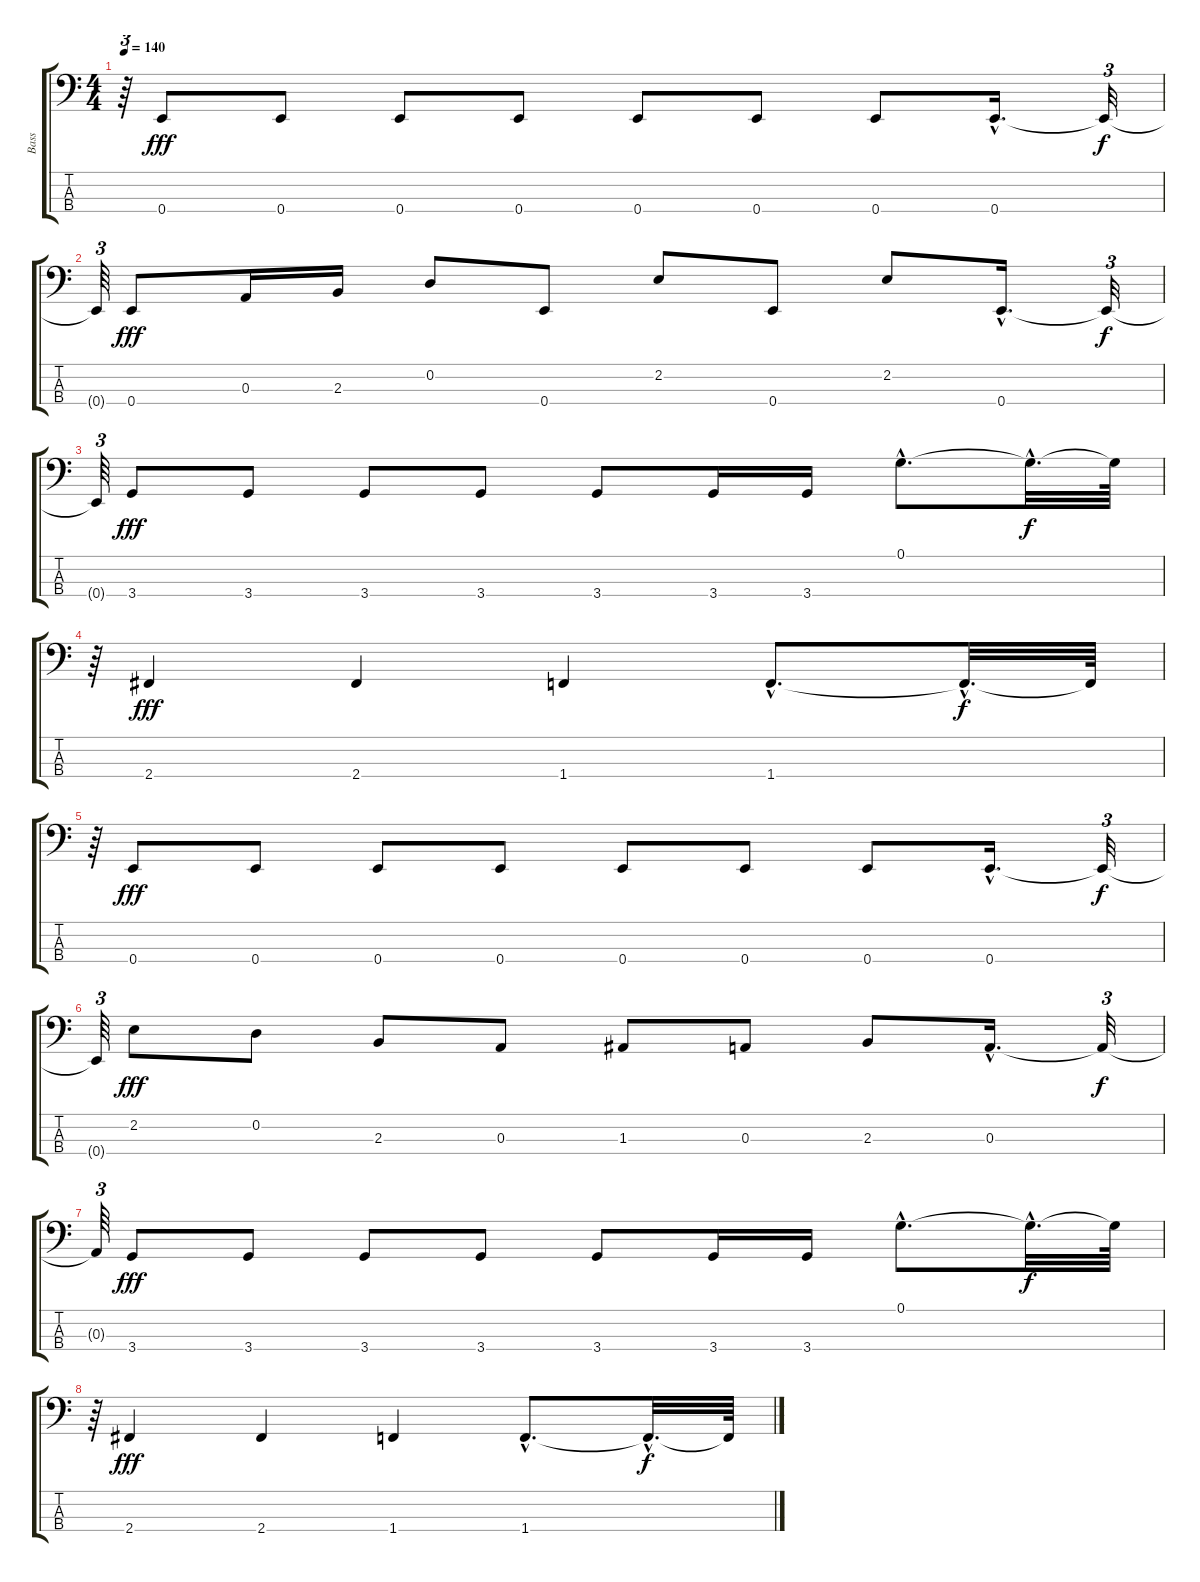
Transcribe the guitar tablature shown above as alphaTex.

\track ("Bass" "Bass") {instrument electricbassfinger}
\staff {score tabs}
\tuning (G2 D2 A1 E1) {hide}
\ts (4 4)
\tempo 140
\clef f4
\ks c
r.64{tu (3 2) dy f} 0.4.8{dy fff} 0.4.8 0.4.8 0.4.8 0.4.8 0.4.8 0.4.8 0.4{hac}.16{d} 0.4{t}.32{tu (3 2) dy f} |
0.4{t}.64{tu (3 2)} 0.4.8{dy fff} 0.3.16 2.3.16 0.2.8 0.4.8 2.2.8 0.4.8 2.2.8 0.4{hac}.16{d} 0.4{t}.32{tu (3 2) dy f} |
0.4{t}.64{tu (3 2)} 3.4.8{dy fff} 3.4.8 3.4.8 3.4.8 3.4.8 3.4.16 3.4.16 0.1{hac}.8{d} 0.1{hac t}.32{d dy f} 0.1{t}.64 |
r.64{tu (3 2)} 2.4.4{dy fff} 2.4.4 1.4.4 1.4{hac}.8{d} 1.4{hac t}.32{d dy f} 1.4{t}.64 |
r.64{tu (3 2)} 0.4.8{dy fff} 0.4.8 0.4.8 0.4.8 0.4.8 0.4.8 0.4.8 0.4{hac}.16{d} 0.4{t}.32{tu (3 2) dy f} |
0.4{t}.64{tu (3 2)} 2.2.8{dy fff} 0.2.8 2.3.8 0.3.8 1.3.8 0.3.8 2.3.8 0.3{hac}.16{d} 0.3{t}.32{tu (3 2) dy f} |
0.3{t}.64{tu (3 2)} 3.4.8{dy fff} 3.4.8 3.4.8 3.4.8 3.4.8 3.4.16 3.4.16 0.1{hac}.8{d} 0.1{hac t}.32{d dy f} 0.1{t}.64 |
r.64{tu (3 2)} 2.4.4{dy fff} 2.4.4 1.4.4 1.4{hac}.8{d} 1.4{hac t}.32{d dy f} 1.4{t}.64
